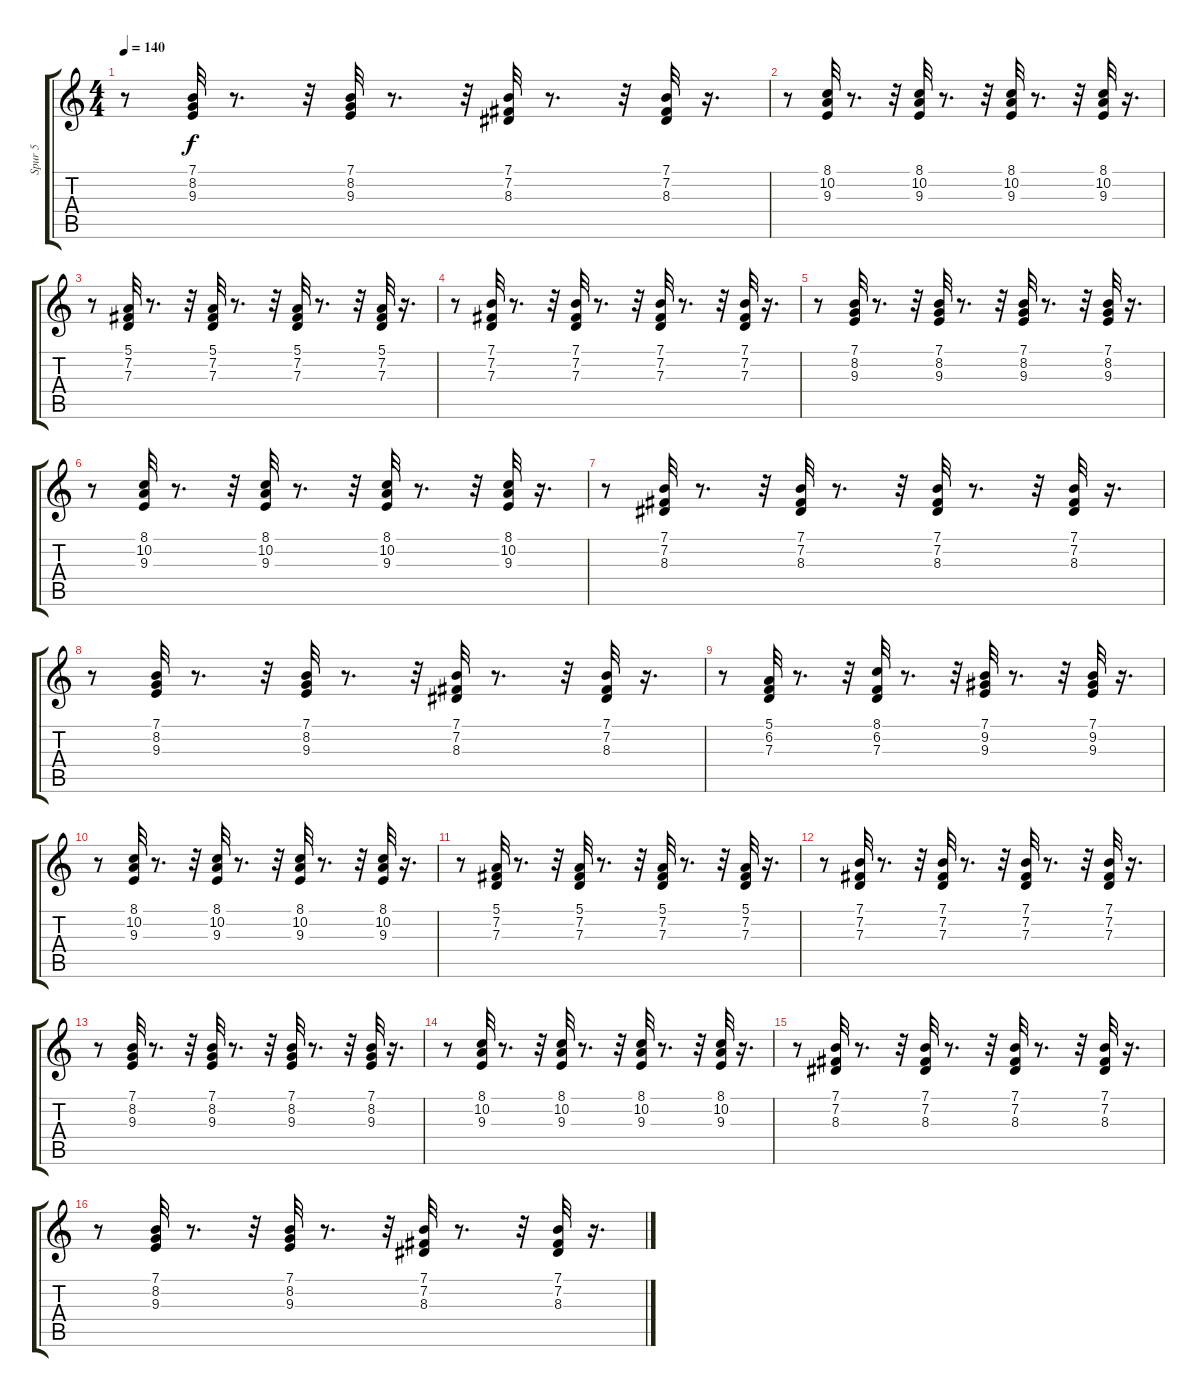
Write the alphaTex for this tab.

\track ("Spur 5" "Spur 5") {instrument lead2sawtooth}
\staff {score tabs}
\tuning (E4 B3 G3 D3 A2 E2) {hide}
\ts (4 4)
\tempo 140
\clef g2
\ks c
r.8{dy f} (7.1 8.2 9.3).32 r.8{d} r.32 (7.1 8.2 9.3).32 r.8{d} r.32 (7.1 7.2 8.3).32 r.8{d} r.32 (7.1 7.2 8.3).32 r.16{d} |
r.8 (8.1 10.2 9.3).32 r.8{d} r.32 (8.1 10.2 9.3).32 r.8{d} r.32 (8.1 10.2 9.3).32 r.8{d} r.32 (8.1 10.2 9.3).32 r.16{d} |
r.8 (5.1 7.2 7.3).32 r.8{d} r.32 (5.1 7.2 7.3).32 r.8{d} r.32 (5.1 7.2 7.3).32 r.8{d} r.32 (5.1 7.2 7.3).32 r.16{d} |
r.8 (7.1 7.2 7.3).32 r.8{d} r.32 (7.1 7.2 7.3).32 r.8{d} r.32 (7.1 7.2 7.3).32 r.8{d} r.32 (7.1 7.2 7.3).32 r.16{d} |
r.8 (7.1 8.2 9.3).32 r.8{d} r.32 (7.1 8.2 9.3).32 r.8{d} r.32 (7.1 8.2 9.3).32 r.8{d} r.32 (7.1 8.2 9.3).32 r.16{d} |
r.8 (8.1 10.2 9.3).32 r.8{d} r.32 (8.1 10.2 9.3).32 r.8{d} r.32 (8.1 10.2 9.3).32 r.8{d} r.32 (8.1 10.2 9.3).32 r.16{d} |
r.8 (7.1 7.2 8.3).32 r.8{d} r.32 (7.1 7.2 8.3).32 r.8{d} r.32 (7.1 7.2 8.3).32 r.8{d} r.32 (7.1 7.2 8.3).32 r.16{d} |
r.8 (7.1 8.2 9.3).32 r.8{d} r.32 (7.1 8.2 9.3).32 r.8{d} r.32 (7.1 7.2 8.3).32 r.8{d} r.32 (7.1 7.2 8.3).32 r.16{d} |
r.8 (5.1 6.2 7.3).32 r.8{d} r.32 (8.1 6.2 7.3).32 r.8{d} r.32 (7.1 9.2 9.3).32 r.8{d} r.32 (7.1 9.2 9.3).32 r.16{d} |
r.8 (8.1 10.2 9.3).32 r.8{d} r.32 (8.1 10.2 9.3).32 r.8{d} r.32 (8.1 10.2 9.3).32 r.8{d} r.32 (8.1 10.2 9.3).32 r.16{d} |
r.8 (5.1 7.2 7.3).32 r.8{d} r.32 (5.1 7.2 7.3).32 r.8{d} r.32 (5.1 7.2 7.3).32 r.8{d} r.32 (5.1 7.2 7.3).32 r.16{d} |
r.8 (7.1 7.2 7.3).32 r.8{d} r.32 (7.1 7.2 7.3).32 r.8{d} r.32 (7.1 7.2 7.3).32 r.8{d} r.32 (7.1 7.2 7.3).32 r.16{d} |
r.8 (7.1 8.2 9.3).32 r.8{d} r.32 (7.1 8.2 9.3).32 r.8{d} r.32 (7.1 8.2 9.3).32 r.8{d} r.32 (7.1 8.2 9.3).32 r.16{d} |
r.8 (8.1 10.2 9.3).32 r.8{d} r.32 (8.1 10.2 9.3).32 r.8{d} r.32 (8.1 10.2 9.3).32 r.8{d} r.32 (8.1 10.2 9.3).32 r.16{d} |
r.8 (7.1 7.2 8.3).32 r.8{d} r.32 (7.1 7.2 8.3).32 r.8{d} r.32 (7.1 7.2 8.3).32 r.8{d} r.32 (7.1 7.2 8.3).32 r.16{d} |
r.8 (7.1 8.2 9.3).32 r.8{d} r.32 (7.1 8.2 9.3).32 r.8{d} r.32 (7.1 7.2 8.3).32 r.8{d} r.32 (7.1 7.2 8.3).32 r.16{d}
